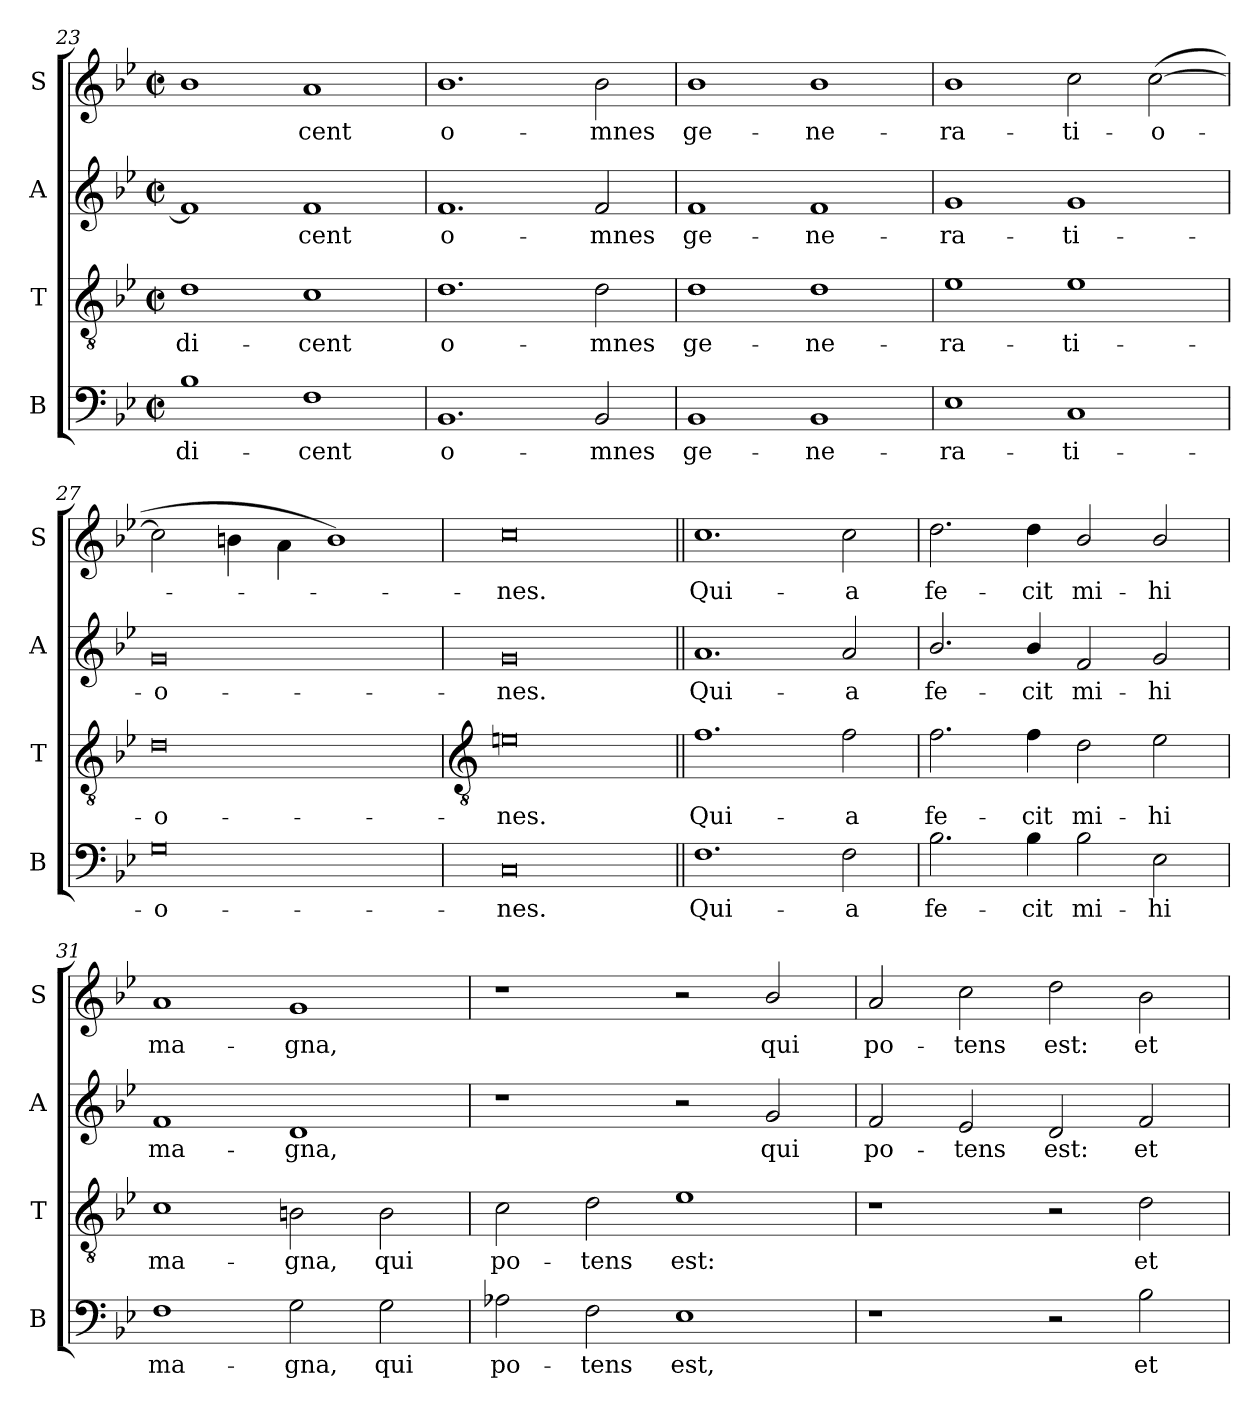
**kern	**text	**kern	**text	**kern	**text	**kern	**text
*part4	*part4	*part3	*part3	*part2	*part2	*part1	*part1
*staff4	*staff4	*staff3	*staff3	*staff2	*staff2	*staff1	*staff1
*I"B	*	*I"T	*	*I"A	*	*I"S	*
*I'B	*	*I'T	*	*I'A	*	*I'S	*
*clefF4	*	*clefGv2	*	*clefG2	*	*clefG2	*
*k[b-e-]	*	*k[b-e-]	*	*k[b-e-]	*	*k[b-e-]	*
*B-:	*	*B-:	*	*B-:	*	*B-:	*
*M4/2	*	*M4/2	*	*M4/2	*	*M4/2	*
*met(c|)	*	*met(c|)	*	*met(c|)	*	*met(c|)	*
=23	=23	=23	=23	=23	=23	=23	=23
!	!LO:LY:b	!	!LO:LY:b	!	!	!	!
1B-	di-	1d	di-	1f]	.	1b-	.
!	!LO:LY:b	!	!LO:LY:b	!	!LO:LY:b	!	!LO:LY:b
1F	-cent	1c	-cent	1f	cent	1a	cent
=24	=24	=24	=24	=24	=24	=24	=24
!	!LO:LY:b	!	!LO:LY:b	!	!LO:LY:b	!	!LO:LY:b
1.BB-	o-	1.d	o-	1.f	o-	1.b-	o-
!	!LO:LY:b	!	!LO:LY:b	!	!LO:LY:b	!	!LO:LY:b
2BB-	-mnes	2d	-mnes	2f	-mnes	2b-	-mnes
=25	=25	=25	=25	=25	=25	=25	=25
!	!LO:LY:b	!	!LO:LY:b	!	!LO:LY:b	!	!LO:LY:b
1BB-	ge-	1d	ge-	1f	ge-	1b-	ge-
!	!LO:LY:b	!	!LO:LY:b	!	!LO:LY:b	!	!LO:LY:b
1BB-	-ne-	1d	-ne-	1f	-ne-	1b-	-ne-
=26	=26	=26	=26	=26	=26	=26	=26
!	!LO:LY:b	!	!LO:LY:b	!	!LO:LY:b	!	!LO:LY:b
1E-	-ra-	1e-	-ra-	1g	-ra-	1b-	-ra-
!	!LO:LY:b	!	!LO:LY:b	!	!LO:LY:b	!	!LO:LY:b
1C	-ti-	1e-	-ti-	1g	-ti-	2cc	-ti-
!	!	!	!	!	!	!	!LO:LY:b
.	.	.	.	.	.	(>[2cc	-o-
=27	=27	=27	=27	=27	=27	=27	=27
!	!LO:LY:b	!	!LO:LY:b	!	!LO:LY:b	!	!
0G	-o-	0d	-o-	0g	-o-	2cc]	.
.	.	.	.	.	.	4bn	.
.	.	.	.	.	.	4a\	.
.	.	.	.	.	.	1b)	.
!!LO:LB:g=z
=28	=28	=28	=28	=28	=28	=28	=28
*	*	*clefGv2	*	*	*	*	*
!	!LO:LY:b	!	!LO:LY:b	!	!LO:LY:b	!	!LO:LY:b
0C	-nes.	0en	-nes.	0g	-nes.	0cc	nes.
=29||	=29||	=29||	=29||	=29||	=29||	=29||	=29||
!	!LO:LY:b	!	!LO:LY:b	!	!LO:LY:b	!	!LO:LY:b
1.F	Qui-	1.f	Qui-	1.a	Qui-	1.cc	Qui-
!	!LO:LY:b	!	!LO:LY:b	!	!LO:LY:b	!	!LO:LY:b
2F	-a	2f	-a	2a	-a	2cc	-a
=30	=30	=30	=30	=30	=30	=30	=30
!	!LO:LY:b	!	!LO:LY:b	!	!LO:LY:b	!	!LO:LY:b
2.B-	fe-	2.f	fe-	2.b-/	fe-	2.dd	fe-
!	!LO:LY:b	!	!LO:LY:b	!	!LO:LY:b	!	!LO:LY:b
4B-	-cit	4f	-cit	4b-/	-cit	4dd	-cit
!	!LO:LY:b	!	!LO:LY:b	!	!LO:LY:b	!	!LO:LY:b
2B-	mi-	2d	mi-	2f	mi-	2b-/	mi-
!	!LO:LY:b	!	!LO:LY:b	!	!LO:LY:b	!	!LO:LY:b
2E-	-hi	2e-	-hi	2g	-hi	2b-/	-hi
=31	=31	=31	=31	=31	=31	=31	=31
!	!LO:LY:b	!	!LO:LY:b	!	!LO:LY:b	!	!LO:LY:b
1F	ma-	1c	ma-	1f	ma-	1a	ma-
!	!LO:LY:b	!	!LO:LY:b	!	!LO:LY:b	!	!LO:LY:b
2G	-gna,	2Bn	-gna,	1d	-gna,	1g	-gna,
!	!LO:LY:b	!	!LO:LY:b	!	!	!	!
2G	qui	2B	qui	.	.	.	.
=32	=32	=32	=32	=32	=32	=32	=32
!	!LO:LY:b	!	!LO:LY:b	!	!	!	!
2A-X	po-	2c	po-	1r	.	1r	.
!	!LO:LY:b	!	!LO:LY:b	!	!	!	!
2F	-tens	2d	-tens	.	.	.	.
!	!LO:LY:b	!	!LO:LY:b	!	!	!	!
1E-	est,	1e-	est:	2r	.	2r	.
!	!	!	!	!	!LO:LY:b	!	!LO:LY:b
.	.	.	.	2g	qui	2b-/	qui
=33	=33	=33	=33	=33	=33	=33	=33
!	!	!	!	!	!LO:LY:b	!	!LO:LY:b
1r	.	1r	.	2f	po-	2a	po-
!	!	!	!	!	!LO:LY:b	!	!LO:LY:b
.	.	.	.	2e-	-tens	2cc	-tens
!	!	!	!	!	!LO:LY:b	!	!LO:LY:b
2r	.	2r	.	2d	est:	2dd	est:
!	!LO:LY:b	!	!LO:LY:b	!	!LO:LY:b	!	!LO:LY:b
2B-	et	2d	et	2f	et	2b-	et
=	=	=	=	=	=	=	=
*-	*-	*-	*-	*-	*-	*-	*-
